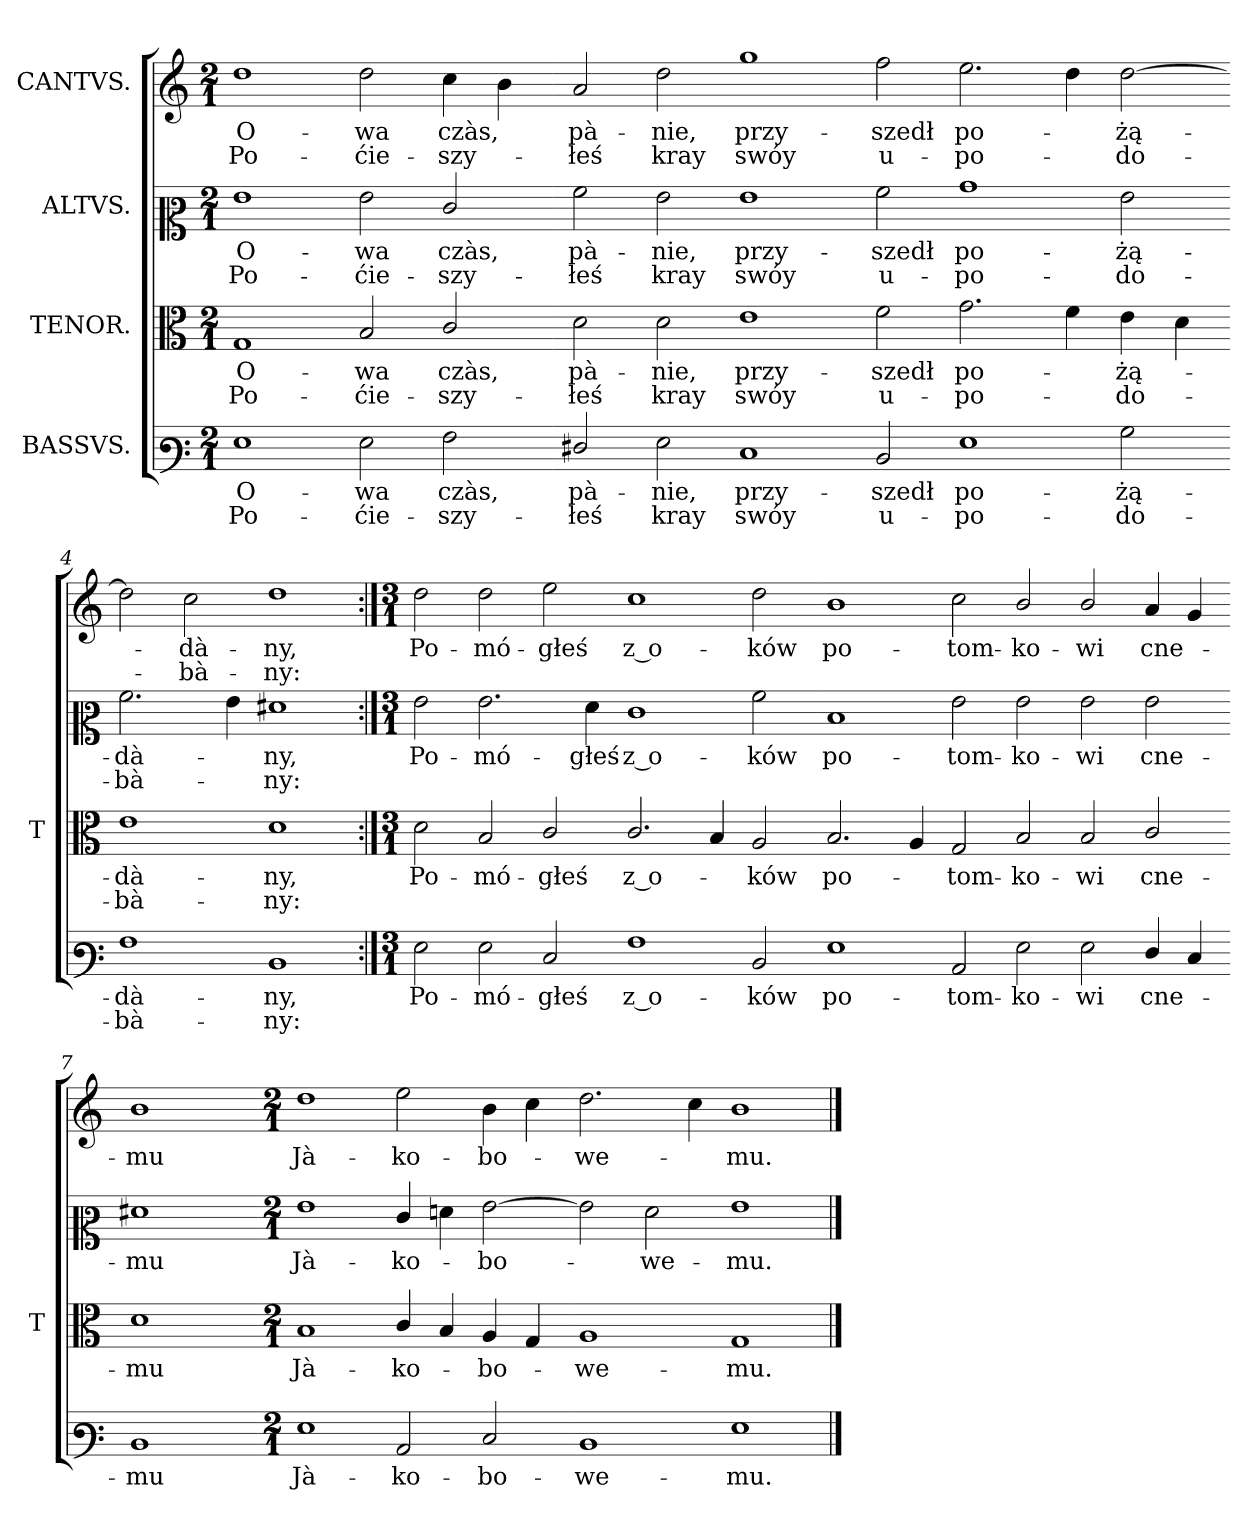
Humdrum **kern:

**kern	**text	**text	**kern	**text	**text	**kern	**text	**text	**kern	**text	**text
*part4	*part4	*part4	*part3	*part3	*part3	*part2	*part2	*part2	*part1	*part1	*part1
*staff4	*staff4	*staff4	*staff3	*staff3	*staff3	*staff2	*staff2	*staff2	*staff1	*staff1	*staff1
*I"BASSVS.	*	*	*I"TENOR.	*	*	*I"ALTVS.	*	*	*I"CANTVS.	*	*
*	*	*	*I'T	*	*	*	*	*	*	*	*
*clefF3	*	*	*clefC3	*	*	*clefC2	*	*	*clefG2	*	*
*k[]	*	*	*k[]	*	*	*k[]	*	*	*k[]	*	*
*M2/1	*	*	*M2/1	*	*	*M2/1	*	*	*M2/1	*	*
*MM300	*	*	*MM300	*	*	*MM300	*	*	*MM300	*	*
=1	=1	=1	=1	=1	=1	=1	=1	=1	=1	=1	=1
1G\	O-	Po-	1G/	O-	Po-	1g\	O-	Po-	1dd\	O-	Po-
2G\	-wa	-ćie-	2B/	-wa	-ćie-	2g\	-wa	-ćie-	2dd\	-wa	-ćie-
2A\	czàs,	-szy-	2c/	czàs,	-szy-	2e/	czàs,	-szy-	4cc\	czàs,	-szy-
.	.	.	.	.	.	.	.	.	4b\	.	.
=2-	=2-	=2-	=2-	=2-	=2-	=2-	=2-	=2-	=2-	=2-	=2-
2F#X/	pà-	-łeś	2d\	pà-	-łeś	2a\	pà-	-łeś	2a/	pà-	-łeś
2G\	-nie,	kray	2d\	-nie,	kray	2g\	-nie,	kray	2dd\	-nie,	kray
1E/	przy-	swóy	1e\	przy-	swóy	1g\	przy-	swóy	1gg\	przy-	swóy
=3-	=3-	=3-	=3-	=3-	=3-	=3-	=3-	=3-	=3-	=3-	=3-
2D/	-szedł	u-	2f\	-szedł	u-	2a\	-szedł	u-	2ff\	-szedł	u-
1G\	po-	-po-	2.g\	po-	-po-	1b\	po-	-po-	2.ee\	po-	-po-
.	.	.	4f\	.	.	.	.	.	4dd\	.	.
2B\	-żą-	-do-	4e\	-żą-	-do-	2g\	-żą-	-do-	[2dd\	-żą-	-do-
.	.	.	4d\	.	.	.	.	.	.	.	.
=4-	=4-	=4-	=4-	=4-	=4-	=4-	=4-	=4-	=4-	=4-	=4-
1A\	-dà-	-bà-	1e\	-dà-	-bà-	2.a\	-dà-	-bà-	2dd\]	.	.
.	.	.	.	.	.	.	.	.	2cc\	-dà-	-bà-
.	.	.	.	.	.	4g\	.	.	.	.	.
1D/	-ny,	-ny:	1d\	-ny,	-ny:	1f#X\	-ny,	-ny:	1dd\	-ny,	-ny:
=5:|!	=5:|!	=5:|!	=5:|!	=5:|!	=5:|!	=5:|!	=5:|!	=5:|!	=5:|!	=5:|!	=5:|!
*M3/1	*	*	*M3/1	*	*	*M3/1	*	*	*M3/1	*	*
2G\	Po-	.	2d\	Po-	.	2g\	Po-	.	2dd\	Po-	.
2G\	-mó-	.	2B/	-mó-	.	2.g\	-mó-	.	2dd\	-mó-	.
2E/	-głeś	.	2c/	-głeś	.	.	.	.	2ee\	-głeś	.
.	.	.	.	.	.	4f\	-głeś	.	.	.	.
1A\	z o-	.	2.c/	z o-	.	1e\	z o-	.	1cc\	z o-	.
.	.	.	4B/	.	.	.	.	.	.	.	.
2D/	-ków	.	2A/	-ków	.	2a\	-ków	.	2dd\	-ków	.
=6-	=6-	=6-	=6-	=6-	=6-	=6-	=6-	=6-	=6-	=6-	=6-
1G\	po-	.	2.B/	po-	.	1d/	po-	.	1b\	po-	.
.	.	.	4A/	.	.	.	.	.	.	.	.
2C/	-tom-	.	2G/	-tom-	.	2g\	-tom-	.	2cc\	-tom-	.
2G\	-ko-	.	2B/	-ko-	.	2g\	-ko-	.	2b/	-ko-	.
2G\	-wi	.	2B/	-wi	.	2g\	-wi	.	2b/	-wi	.
4F/	cne-	.	2c/	cne-	.	2g\	cne-	.	4a/	cne-	.
4E/	.	.	.	.	.	.	.	.	4g/	.	.
=7-	=7-	=7-	=7-	=7-	=7-	=7-	=7-	=7-	=7-	=7-	=7-
!LO:N:vis=1	!	!	!LO:N:vis=1	!	!	!LO:N:vis=1	!	!	!LO:N:vis=1	!	!
1.D/	-mu	.	1.d\	-mu	.	1.f#X\	-mu	.	1.b\	-mu	.
=-	=-	=-	=-	=-	=-	=-	=-	=-	=-	=-	=-
*M2/1	*	*	*M2/1	*	*	*M2/1	*	*	*M2/1	*	*
1G\	Jà-	.	1B/	Jà-	.	1g\	Jà-	.	1dd\	Jà-	.
2C/	-ko-	.	4c/	-ko-	.	4e/	-ko-	.	2ee\	-ko-	.
.	.	.	4B/	.	.	4fn\	.	.	.	.	.
2E/	-bo-	.	4A/	-bo-	.	[2g\	-bo-	.	4b\	-bo-	.
.	.	.	4G/	.	.	.	.	.	4cc\	.	.
=8-	=8-	=8-	=8-	=8-	=8-	=8-	=8-	=8-	=8-	=8-	=8-
1D/	-we-	.	1A/	-we-	.	2g\]	.	.	2.dd\	-we-	.
.	.	.	.	.	.	2f\	-we-	.	.	.	.
.	.	.	.	.	.	.	.	.	4cc\	.	.
1G\	-mu.	.	1G/	-mu.	.	1g\	-mu.	.	1b\	-mu.	.
==	==	==	==	==	==	==	==	==	==	==	==
*-	*-	*-	*-	*-	*-	*-	*-	*-	*-	*-	*-
